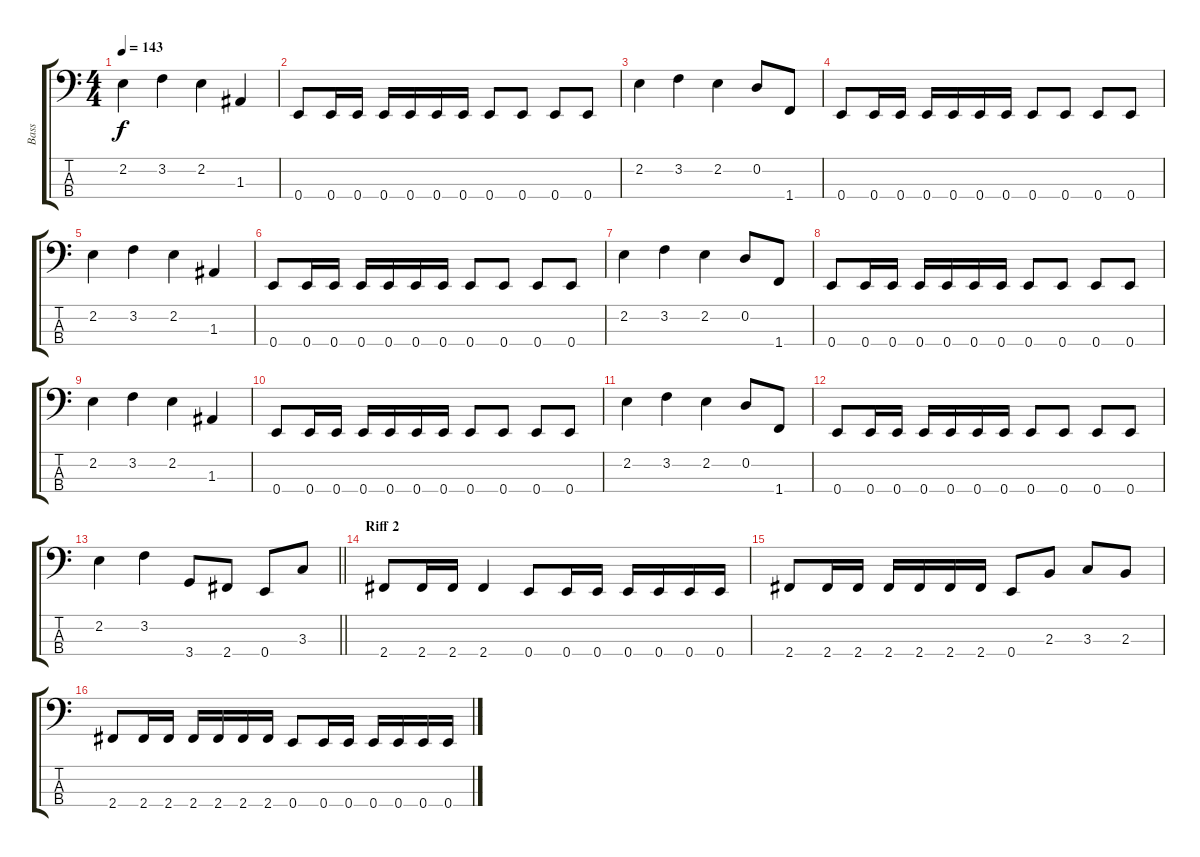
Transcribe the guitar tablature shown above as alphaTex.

\track ("Bass" "Bass") {instrument electricbasspick}
\staff {score tabs}
\tuning (G2 D2 A1 E1) {hide}
\ts (4 4)
\tempo 143
\clef f4
\ks c
2.2.4{dy f} 3.2.4 2.2.4 1.3.4 |
0.4.8 0.4.16 0.4.16 0.4.16 0.4.16 0.4.16 0.4.16 0.4.8 0.4.8 0.4.8 0.4.8 |
2.2.4 3.2.4 2.2.4 0.2.8 1.4.8 |
0.4.8 0.4.16 0.4.16 0.4.16 0.4.16 0.4.16 0.4.16 0.4.8 0.4.8 0.4.8 0.4.8 |
2.2.4 3.2.4 2.2.4 1.3.4 |
0.4.8 0.4.16 0.4.16 0.4.16 0.4.16 0.4.16 0.4.16 0.4.8 0.4.8 0.4.8 0.4.8 |
2.2.4 3.2.4 2.2.4 0.2.8 1.4.8 |
0.4.8 0.4.16 0.4.16 0.4.16 0.4.16 0.4.16 0.4.16 0.4.8 0.4.8 0.4.8 0.4.8 |
2.2.4 3.2.4 2.2.4 1.3.4 |
0.4.8 0.4.16 0.4.16 0.4.16 0.4.16 0.4.16 0.4.16 0.4.8 0.4.8 0.4.8 0.4.8 |
2.2.4 3.2.4 2.2.4 0.2.8 1.4.8 |
0.4.8 0.4.16 0.4.16 0.4.16 0.4.16 0.4.16 0.4.16 0.4.8 0.4.8 0.4.8 0.4.8 |
\barLineRight lightlight
2.2.4 3.2.4 3.4.8 2.4.8 0.4.8 3.3.8 |
\section ("" "Riff 2")
2.4.8 2.4.16 2.4.16 2.4.4 0.4.8 0.4.16 0.4.16 0.4.16 0.4.16 0.4.16 0.4.16 |
2.4.8 2.4.16 2.4.16 2.4.16 2.4.16 2.4.16 2.4.16 0.4.8 2.3.8 3.3.8 2.3.8 |
2.4.8 2.4.16 2.4.16 2.4.16 2.4.16 2.4.16 2.4.16 0.4.8 0.4.16 0.4.16 0.4.16 0.4.16 0.4.16 0.4.16
